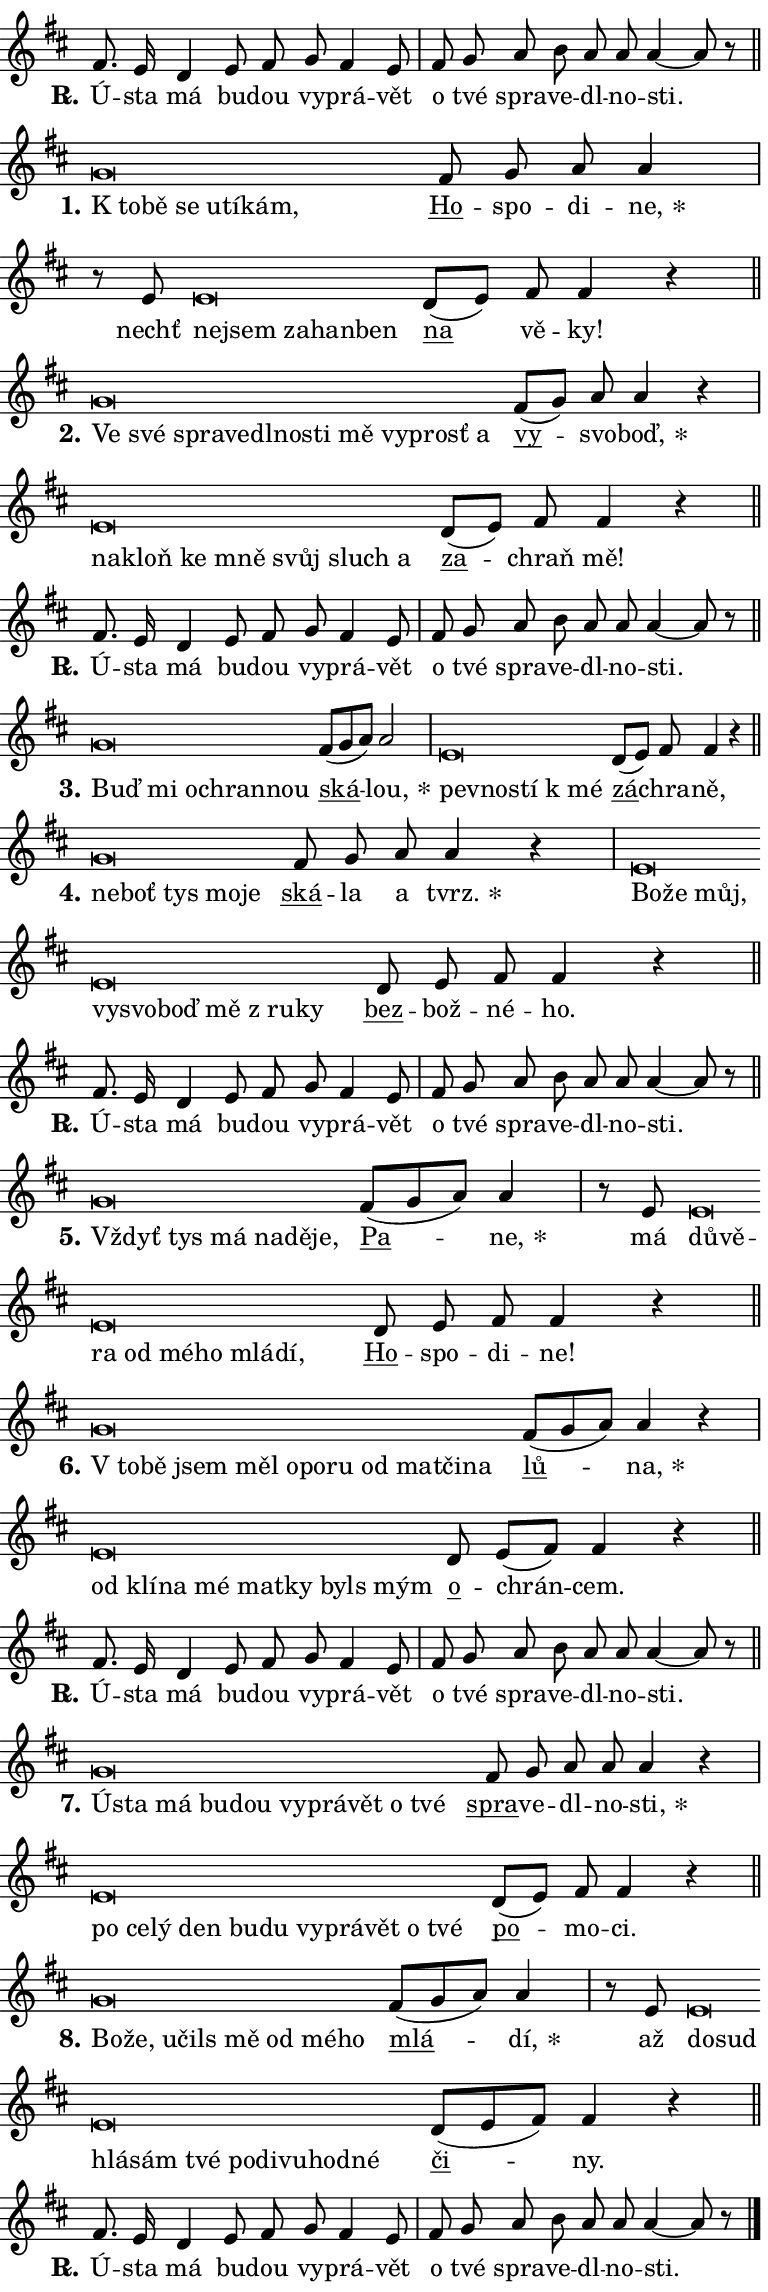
\version "2.24.0"
\header { tagline = "" }
\paper {
  indent = 0\cm
  top-margin = 0\cm
  right-margin = 0.13\cm % to fit lyric hyphens
  bottom-margin = 0\cm
  left-margin = 0\cm
  paper-width = 13\cm
  page-breaking = #ly:one-page-breaking
  system-system-spacing.basic-distance = #11
  score-system-spacing.basic-distance = #11
  ragged-last = ##f
}


%% Author: Thomas Morley
%% https://lists.gnu.org/archive/html/lilypond-user/2020-05/msg00002.html
#(define (line-position grob)
"Returns position of @var[grob} in current system:
   @code{'start}, if at first time-step
   @code{'end}, if at last time-step
   @code{'middle} otherwise
"
  (let* ((col (ly:item-get-column grob))
         (ln (ly:grob-object col 'left-neighbor))
         (rn (ly:grob-object col 'right-neighbor))
         (col-to-check-left (if (ly:grob? ln) ln col))
         (col-to-check-right (if (ly:grob? rn) rn col))
         (break-dir-left
           (and
             (ly:grob-property col-to-check-left 'non-musical #f)
             (ly:item-break-dir col-to-check-left)))
         (break-dir-right
           (and
             (ly:grob-property col-to-check-right 'non-musical #f)
             (ly:item-break-dir col-to-check-right))))
        (cond ((eqv? 1 break-dir-left) 'start)
              ((eqv? -1 break-dir-right) 'end)
              (else 'middle))))

#(define (tranparent-at-line-position vctor)
  (lambda (grob)
  "Relying on @code{line-position} select the relevant enry from @var{vctor}.
Used to determine transparency,"
    (case (line-position grob)
      ((end) (not (vector-ref vctor 0)))
      ((middle) (not (vector-ref vctor 1)))
      ((start) (not (vector-ref vctor 2))))))

noteHeadBreakVisibility =
#(define-music-function (break-visibility)(vector?)
"Makes @code{NoteHead}s transparent relying on @var{break-visibility}"
#{
  \override NoteHead.transparent =
    #(tranparent-at-line-position break-visibility)
#})

#(define delete-ledgers-for-transparent-note-heads
  (lambda (grob)
    "Reads whether a @code{NoteHead} is transparent.
If so this @code{NoteHead} is removed from @code{'note-heads} from
@var{grob}, which is supposed to be @code{LedgerLineSpanner}.
As a result ledgers are not printed for this @code{NoteHead}"
    (let* ((nhds-array (ly:grob-object grob 'note-heads))
           (nhds-list
             (if (ly:grob-array? nhds-array)
                 (ly:grob-array->list nhds-array)
                 '()))
           ;; Relies on the transparent-property being done before
           ;; Staff.LedgerLineSpanner.after-line-breaking is executed.
           ;; This is fragile ...
           (to-keep
             (remove
               (lambda (nhd)
                 (ly:grob-property nhd 'transparent #f))
               nhds-list)))
      ;; TODO find a better method to iterate over grob-arrays, similiar
      ;; to filter/remove etc for lists
      ;; For now rebuilt from scratch
      (set! (ly:grob-object grob 'note-heads)  '())
      (for-each
        (lambda (nhd)
          (ly:pointer-group-interface::add-grob grob 'note-heads nhd))
        to-keep))))

squashNotes = {
  \override NoteHead.X-extent = #'(-0.2 . 0.2)
  \override NoteHead.Y-extent = #'(-0.75 . 0)
  \override NoteHead.stencil =
    #(lambda (grob)
       (let ((pos (ly:grob-property grob 'staff-position)))
         (begin
           (if (< pos -7) (display "ERROR: Lower brevis then expected\n") (display ""))
           (if (<= pos -6) ly:text-interface::print ly:note-head::print))))
}
unSquashNotes = {
  \revert NoteHead.X-extent
  \revert NoteHead.Y-extent
  \revert NoteHead.stencil
}

hideNotes = \noteHeadBreakVisibility #begin-of-line-visible
unHideNotes = \noteHeadBreakVisibility #all-visible

% work-around for resetting accidentals
% https://lilypond.org/doc/v2.23/Documentation/notation/displaying-rhythms#unmetered-music
cadenzaMeasure = {
  \cadenzaOff
  \partial 1024 s1024
  \cadenzaOn
}

#(define-markup-command (accent layout props text) (markup?)
  "Underline accented syllable"
  (interpret-markup layout props
    #{\markup \override #'(offset . 4.3) \underline { #text }#}))

responsum = \markup \concat {
  "R" \hspace #-1.05 \path #0.1 #'((moveto 0 0.07) (lineto 0.9 0.8)) \hspace #0.05 "."
}

spaceSize = #0.6828661417322834 % exact space size for TeX Gyre Schola

\layout {
  \context {
    \Staff
    \remove "Time_signature_engraver"
    \override LedgerLineSpanner.after-line-breaking = #delete-ledgers-for-transparent-note-heads
  }
  \context {
    \Lyrics {
      \override LyricSpace.minimum-distance = \spaceSize
      \override LyricText.font-name = #"TeX Gyre Schola"
      \override LyricText.font-size = 1
      \override StanzaNumber.font-name = #"TeX Gyre Schola Bold"
      \override StanzaNumber.font-size = 1
    }
  }
  \context {
    \Score 
    \override NoteHead.text =
      #(lambda (grob) 
        (let ((pos (ly:grob-property grob 'staff-position)))
          #{\markup {
            \combine
              \halign #-0.55 \raise #(if (= pos -6) 0 0.5) \override #'(thickness . 2) \draw-line #'(3.2 . 0)
              \musicglyph "noteheads.sM1"
          }#}))
  }
}

% magnetic-lyrics.ily
%
%   written by
%     Jean Abou Samra <jean@abou-samra.fr>
%     Werner Lemberg <wl@gnu.org>
%
%   adapted by
%     Jiri Hon <jiri.hon@gmail.com>
%
% Version 2022-Apr-15

% https://www.mail-archive.com/lilypond-user@gnu.org/msg149350.html

#(define (Left_hyphen_pointer_engraver context)
   "Collect syllable-hyphen-syllable occurrences in lyrics and store
them in properties.  This engraver only looks to the left.  For
example, if the lyrics input is @code{foo -- bar}, it does the
following.

@itemize @bullet
@item
Set the @code{text} property of the @code{LyricHyphen} grob between
@q{foo} and @q{bar} to @code{foo}.

@item
Set the @code{left-hyphen} property of the @code{LyricText} grob with
text @q{foo} to the @code{LyricHyphen} grob between @q{foo} and
@q{bar}.
@end itemize

Use this auxiliary engraver in combination with the
@code{lyric-@/text::@/apply-@/magnetic-@/offset!} hook."
   (let ((hyphen #f)
         (text #f))
     (make-engraver
      (acknowledgers
       ((lyric-syllable-interface engraver grob source-engraver)
        (set! text grob)))
      (end-acknowledgers
       ((lyric-hyphen-interface engraver grob source-engraver)
        ;(when (not (grob::has-interface grob 'lyric-space-interface))
          (set! hyphen grob)));)
      ((stop-translation-timestep engraver)
       (when (and text hyphen)
         (ly:grob-set-object! text 'left-hyphen hyphen))
       (set! text #f)
       (set! hyphen #f)))))

#(define (lyric-text::apply-magnetic-offset! grob)
   "If the space between two syllables is less than the value in
property @code{LyricText@/.details@/.squash-threshold}, move the right
syllable to the left so that it gets concatenated with the left
syllable.

Use this function as a hook for
@code{LyricText@/.after-@/line-@/breaking} if the
@code{Left_@/hyphen_@/pointer_@/engraver} is active."
   (let ((hyphen (ly:grob-object grob 'left-hyphen #f)))
     (when hyphen
       (let ((left-text (ly:spanner-bound hyphen LEFT)))
         (when (grob::has-interface left-text 'lyric-syllable-interface)
           (let* ((common (ly:grob-common-refpoint grob left-text X))
                  (this-x-ext (ly:grob-extent grob common X))
                  (left-x-ext
                   (begin
                     ;; Trigger magnetism for left-text.
                     (ly:grob-property left-text 'after-line-breaking)
                     (ly:grob-extent left-text common X)))
                  ;; `delta` is the gap width between two syllables.
                  (delta (- (interval-start this-x-ext)
                            (interval-end left-x-ext)))
                  (details (ly:grob-property grob 'details))
                  (threshold (assoc-get 'squash-threshold details 0.2)))
             (when (< delta threshold)
               (let* (;; We have to manipulate the input text so that
                      ;; ligatures crossing syllable boundaries are not
                      ;; disabled.  For languages based on the Latin
                      ;; script this is essentially a beautification.
                      ;; However, for non-Western scripts it can be a
                      ;; necessity.
                      (lt (ly:grob-property left-text 'text))
                      (rt (ly:grob-property grob 'text))
                      (is-space (grob::has-interface hyphen 'lyric-space-interface))
                      (space (if is-space " " ""))
                      (extra-delta (if is-space spaceSize 0))
                      ;; Append new syllable.
                      (ltrt-space (if (and (string? lt) (string? rt))
                                (string-append lt space rt)
                                (make-concat-markup (list lt space rt))))
                      ;; Right-align `ltrt` to the right side.
                      (ltrt-space-markup (grob-interpret-markup
                               grob
                               (make-translate-markup
                                (cons (interval-length this-x-ext) 0)
                                (make-right-align-markup ltrt-space)))))
                 (begin
                   ;; Don't print `left-text`.
                   (ly:grob-set-property! left-text 'stencil #f)
                   ;; Set text and stencil (which holds all collected
                   ;; syllables so far) and shift it to the left.
                   (ly:grob-set-property! grob 'text ltrt-space)
                   (ly:grob-set-property! grob 'stencil ltrt-space-markup)
                   (ly:grob-translate-axis! grob (- (- delta extra-delta)) X))))))))))


#(define (lyric-hyphen::displace-bounds-first grob)
   ;; Make very sure this callback isn't triggered too early.
   (let ((left (ly:spanner-bound grob LEFT))
         (right (ly:spanner-bound grob RIGHT)))
     (ly:grob-property left 'after-line-breaking)
     (ly:grob-property right 'after-line-breaking)
     (ly:lyric-hyphen::print grob)))

squashThreshold = #0.4

\layout {
  \context {
    \Lyrics
    \consists #Left_hyphen_pointer_engraver
    \override LyricText.after-line-breaking =
      #lyric-text::apply-magnetic-offset!
    \override LyricHyphen.stencil = #lyric-hyphen::displace-bounds-first
    \override LyricText.details.squash-threshold = \squashThreshold
    \override LyricHyphen.minimum-distance = 0
    \override LyricHyphen.minimum-length = \squashThreshold
  }
}

squashText = \override LyricText.details.squash-threshold = 9999
unSquashText = \override LyricText.details.squash-threshold = \squashThreshold

leftText = \override LyricText.self-alignment-X = #LEFT
unLeftText = \revert LyricText.self-alignment-X

starOffset = #(lambda (grob) 
                (let ((x_offset (ly:self-alignment-interface::aligned-on-x-parent grob)))
                  (if (= x_offset 0) 0 (+ x_offset 1.2))))

star = #(define-music-function (syllable)(string?)
"Append star separator at the end of a syllable"
#{
  \once \override LyricText.X-offset = #starOffset
  \lyricmode { \markup {
    #syllable
    \override #'((font-name . "TeX Gyre Schola Bold")) \hspace #0.2 \lower #0.65 \larger "*"
  } }
#})

starAccent = #(define-music-function (syllable)(string?)
"Append star separator at the end of a syllable and make accent"
#{
  \once \override LyricText.X-offset = #starOffset
  \lyricmode { \markup {
    \accent #syllable
    \override #'((font-name . "TeX Gyre Schola Bold")) \hspace #0.2 \lower #0.65 \larger "*"
  } }
#})

breath = #(define-music-function (syllable)(string?)
"Append breathing indicator at the end of a syllable"
#{
  \lyricmode { \markup { #syllable "+" } }
#})

optionalBreath = #(define-music-function (syllable)(string?)
"Append optional breathing indicator at the end of a syllable"
#{
  \lyricmode { \markup { #syllable "(+)" } }
#})


\score {
    <<
        \new Voice = "melody" { \cadenzaOn \key d \major \relative { fis'8. e16 d4 \bar "" e8 fis \bar "" g fis4 e8 \cadenzaMeasure \bar "|" fis g \bar "" a b \bar "" a a a4~ a8 r \cadenzaMeasure \bar "||" \break } }
        \new Lyrics \lyricsto "melody" { \lyricmode { \set stanza = \responsum
Ú -- sta má bu -- dou vy -- prá -- vět o tvé spra -- ve -- dl -- no -- sti. } }
    >>
    \layout {}
}

\score {
    <<
        \new Voice = "melody" { \cadenzaOn \key d \major \relative { \squashNotes g'\breve*1/16 \hideNotes \breve*1/16 \bar "" \breve*1/16 \bar "" \breve*1/16 \bar "" \breve*1/16 \breve*1/16 \bar "" \unHideNotes \unSquashNotes \bar "" fis8 g a a4 \cadenzaMeasure \bar "|" r8 e8 \squashNotes e\breve*1/16 \hideNotes \breve*1/16 \bar "" \breve*1/16 \bar "" \breve*1/16 \breve*1/16 \bar "" \unHideNotes \unSquashNotes \bar "" d8[( e)] fis fis4 r \cadenzaMeasure \bar "||" \break } }
        \new Lyrics \lyricsto "melody" { \lyricmode { \set stanza = "1."
\leftText "K to" -- \squashText bě se u -- tí -- kám, \unLeftText \unSquashText \markup \accent Ho -- spo -- di -- \star ne, nechť \leftText nej -- \squashText sem za -- han -- ben \unLeftText \unSquashText \markup \accent na vě -- ky! } }
    >>
    \layout {}
}

\score {
    <<
        \new Voice = "melody" { \cadenzaOn \key d \major \relative { \squashNotes g'\breve*1/16 \hideNotes \breve*1/16 \bar "" \breve*1/16 \bar "" \breve*1/16 \bar "" \breve*1/16 \bar "" \breve*1/16 \bar "" \breve*1/16 \bar "" \breve*1/16 \bar "" \breve*1/16 \bar "" \breve*1/16 \breve*1/16 \bar "" \unHideNotes \unSquashNotes \bar "" fis8[( g)] a a4 r \cadenzaMeasure \bar "|" \squashNotes e\breve*1/16 \hideNotes \breve*1/16 \bar "" \breve*1/16 \bar "" \breve*1/16 \bar "" \breve*1/16 \bar "" \breve*1/16 \breve*1/16 \bar "" \unHideNotes \unSquashNotes \bar "" d8[( e)] fis fis4 r \cadenzaMeasure \bar "||" \break } }
        \new Lyrics \lyricsto "melody" { \lyricmode { \set stanza = "2."
\leftText Ve \squashText své spra -- ve -- dl -- no -- sti mě vy -- prosť a \unLeftText \unSquashText \markup \accent vy -- svo -- \star boď, \leftText na -- \squashText kloň ke mně svůj sluch a \unLeftText \unSquashText \markup \accent za -- chraň mě! } }
    >>
    \layout {}
}

\score {
    <<
        \new Voice = "melody" { \cadenzaOn \key d \major \relative { fis'8. e16 d4 \bar "" e8 fis \bar "" g fis4 e8 \cadenzaMeasure \bar "|" fis g \bar "" a b \bar "" a a a4~ a8 r \cadenzaMeasure \bar "||" \break } }
        \new Lyrics \lyricsto "melody" { \lyricmode { \set stanza = \responsum
Ú -- sta má bu -- dou vy -- prá -- vět o tvé spra -- ve -- dl -- no -- sti. } }
    >>
    \layout {}
}

\score {
    <<
        \new Voice = "melody" { \cadenzaOn \key d \major \relative { \squashNotes g'\breve*1/16 \hideNotes \breve*1/16 \bar "" \breve*1/16 \bar "" \breve*1/16 \breve*1/16 \bar "" \unHideNotes \unSquashNotes \bar "" fis8[( g a)] a2 \cadenzaMeasure \bar "|" \squashNotes e\breve*1/16 \hideNotes \breve*1/16 \bar "" \breve*1/16 \breve*1/16 \bar "" \unHideNotes \unSquashNotes \bar "" d8[( e)] fis fis4 r \cadenzaMeasure \bar "||" \break } }
        \new Lyrics \lyricsto "melody" { \lyricmode { \set stanza = "3."
\leftText Buď \squashText mi o -- chran -- nou \unLeftText \unSquashText \markup \accent ská -- \star lou, \leftText pev -- \squashText no -- stí "k mé" \unLeftText \unSquashText \markup \accent zá -- chra -- ně, } }
    >>
    \layout {}
}

\score {
    <<
        \new Voice = "melody" { \cadenzaOn \key d \major \relative { \squashNotes g'\breve*1/16 \hideNotes \breve*1/16 \bar "" \breve*1/16 \bar "" \breve*1/16 \breve*1/16 \bar "" \unHideNotes \unSquashNotes \bar "" fis8 g a a4 r \cadenzaMeasure \bar "|" \squashNotes e\breve*1/16 \hideNotes \breve*1/16 \bar "" \breve*1/16 \bar "" \breve*1/16 \bar "" \breve*1/16 \bar "" \breve*1/16 \bar "" \breve*1/16 \bar "" \breve*1/16 \breve*1/16 \bar "" \unHideNotes \unSquashNotes \bar "" d8 e fis fis4 r \cadenzaMeasure \bar "||" \break } }
        \new Lyrics \lyricsto "melody" { \lyricmode { \set stanza = "4."
\leftText ne -- \squashText boť tys mo -- je \unLeftText \unSquashText \markup \accent ská -- la a \star tvrz. \leftText Bo -- \squashText že můj, vy -- svo -- boď mě "z ru" -- ky \unLeftText \unSquashText \markup \accent bez -- bož -- né -- ho. } }
    >>
    \layout {}
}

\score {
    <<
        \new Voice = "melody" { \cadenzaOn \key d \major \relative { fis'8. e16 d4 \bar "" e8 fis \bar "" g fis4 e8 \cadenzaMeasure \bar "|" fis g \bar "" a b \bar "" a a a4~ a8 r \cadenzaMeasure \bar "||" \break } }
        \new Lyrics \lyricsto "melody" { \lyricmode { \set stanza = \responsum
Ú -- sta má bu -- dou vy -- prá -- vět o tvé spra -- ve -- dl -- no -- sti. } }
    >>
    \layout {}
}

\score {
    <<
        \new Voice = "melody" { \cadenzaOn \key d \major \relative { \squashNotes g'\breve*1/16 \hideNotes \breve*1/16 \bar "" \breve*1/16 \bar "" \breve*1/16 \bar "" \breve*1/16 \breve*1/16 \bar "" \unHideNotes \unSquashNotes \bar "" fis8[( g a)] a4 \cadenzaMeasure \bar "|" r8 e8 \squashNotes e\breve*1/16 \hideNotes \breve*1/16 \bar "" \breve*1/16 \bar "" \breve*1/16 \bar "" \breve*1/16 \bar "" \breve*1/16 \bar "" \breve*1/16 \breve*1/16 \bar "" \unHideNotes \unSquashNotes \bar "" d8 e fis fis4 r \cadenzaMeasure \bar "||" \break } }
        \new Lyrics \lyricsto "melody" { \lyricmode { \set stanza = "5."
\leftText Vždyť \squashText tys má na -- dě -- je, \unLeftText \unSquashText \markup \accent Pa -- \star ne, má \leftText dů -- \squashText vě -- ra od mé -- ho mlá -- dí, \unLeftText \unSquashText \markup \accent Ho -- spo -- di -- ne! } }
    >>
    \layout {}
}

\score {
    <<
        \new Voice = "melody" { \cadenzaOn \key d \major \relative { \squashNotes g'\breve*1/16 \hideNotes \breve*1/16 \bar "" \breve*1/16 \bar "" \breve*1/16 \bar "" \breve*1/16 \bar "" \breve*1/16 \bar "" \breve*1/16 \bar "" \breve*1/16 \bar "" \breve*1/16 \bar "" \breve*1/16 \breve*1/16 \bar "" \unHideNotes \unSquashNotes \bar "" fis8[( g a)] a4 r \cadenzaMeasure \bar "|" \squashNotes e\breve*1/16 \hideNotes \breve*1/16 \bar "" \breve*1/16 \bar "" \breve*1/16 \bar "" \breve*1/16 \bar "" \breve*1/16 \bar "" \breve*1/16 \breve*1/16 \bar "" \unHideNotes \unSquashNotes \bar "" d8 e[( fis)] fis4 r \cadenzaMeasure \bar "||" \break } }
        \new Lyrics \lyricsto "melody" { \lyricmode { \set stanza = "6."
\leftText "V to" -- \squashText bě jsem měl o -- po -- ru od mat -- či -- na \unLeftText \unSquashText \markup \accent lů -- \star na, \leftText od \squashText klí -- na mé mat -- ky byls mým \unLeftText \unSquashText \markup \accent o -- chrán -- cem. } }
    >>
    \layout {}
}

\score {
    <<
        \new Voice = "melody" { \cadenzaOn \key d \major \relative { fis'8. e16 d4 \bar "" e8 fis \bar "" g fis4 e8 \cadenzaMeasure \bar "|" fis g \bar "" a b \bar "" a a a4~ a8 r \cadenzaMeasure \bar "||" \break } }
        \new Lyrics \lyricsto "melody" { \lyricmode { \set stanza = \responsum
Ú -- sta má bu -- dou vy -- prá -- vět o tvé spra -- ve -- dl -- no -- sti. } }
    >>
    \layout {}
}

\score {
    <<
        \new Voice = "melody" { \cadenzaOn \key d \major \relative { \squashNotes g'\breve*1/16 \hideNotes \breve*1/16 \bar "" \breve*1/16 \bar "" \breve*1/16 \bar "" \breve*1/16 \bar "" \breve*1/16 \bar "" \breve*1/16 \bar "" \breve*1/16 \bar "" \breve*1/16 \breve*1/16 \bar "" \unHideNotes \unSquashNotes \bar "" fis8 g a a a4 r \cadenzaMeasure \bar "|" \squashNotes e\breve*1/16 \hideNotes \breve*1/16 \bar "" \breve*1/16 \bar "" \breve*1/16 \bar "" \breve*1/16 \bar "" \breve*1/16 \bar "" \breve*1/16 \bar "" \breve*1/16 \bar "" \breve*1/16 \bar "" \breve*1/16 \breve*1/16 \bar "" \unHideNotes \unSquashNotes \bar "" d8[( e)] fis fis4 r \cadenzaMeasure \bar "||" \break } }
        \new Lyrics \lyricsto "melody" { \lyricmode { \set stanza = "7."
\leftText Ú -- \squashText sta má bu -- dou vy -- prá -- vět o tvé \unLeftText \unSquashText \markup \accent spra -- ve -- dl -- no -- \star sti, \leftText po \squashText ce -- lý den bu -- du vy -- prá -- vět o tvé \unLeftText \unSquashText \markup \accent po -- mo -- ci. } }
    >>
    \layout {}
}

\score {
    <<
        \new Voice = "melody" { \cadenzaOn \key d \major \relative { \squashNotes g'\breve*1/16 \hideNotes \breve*1/16 \bar "" \breve*1/16 \bar "" \breve*1/16 \bar "" \breve*1/16 \bar "" \breve*1/16 \bar "" \breve*1/16 \breve*1/16 \bar "" \unHideNotes \unSquashNotes \bar "" fis8[( g a)] a4 \cadenzaMeasure \bar "|" r8 e8 \squashNotes e\breve*1/16 \hideNotes \breve*1/16 \bar "" \breve*1/16 \bar "" \breve*1/16 \bar "" \breve*1/16 \bar "" \breve*1/16 \bar "" \breve*1/16 \bar "" \breve*1/16 \bar "" \breve*1/16 \breve*1/16 \bar "" \unHideNotes \unSquashNotes \bar "" d8[( e fis)] fis4 r \cadenzaMeasure \bar "||" \break } }
        \new Lyrics \lyricsto "melody" { \lyricmode { \set stanza = "8."
\leftText Bo -- \squashText že, u -- čils mě od mé -- ho \unLeftText \unSquashText \markup \accent mlá -- \star dí, až \leftText do -- \squashText sud hlá -- sám tvé po -- di -- vu -- hod -- né \unLeftText \unSquashText \markup \accent či -- ny. } }
    >>
    \layout {}
}

\score {
    <<
        \new Voice = "melody" { \cadenzaOn \key d \major \relative { fis'8. e16 d4 \bar "" e8 fis \bar "" g fis4 e8 \cadenzaMeasure \bar "|" fis g \bar "" a b \bar "" a a a4~ a8 r \cadenzaMeasure \bar "||" \break } \bar "|." }
        \new Lyrics \lyricsto "melody" { \lyricmode { \set stanza = \responsum
Ú -- sta má bu -- dou vy -- prá -- vět o tvé spra -- ve -- dl -- no -- sti. } }
    >>
    \layout {}
}
